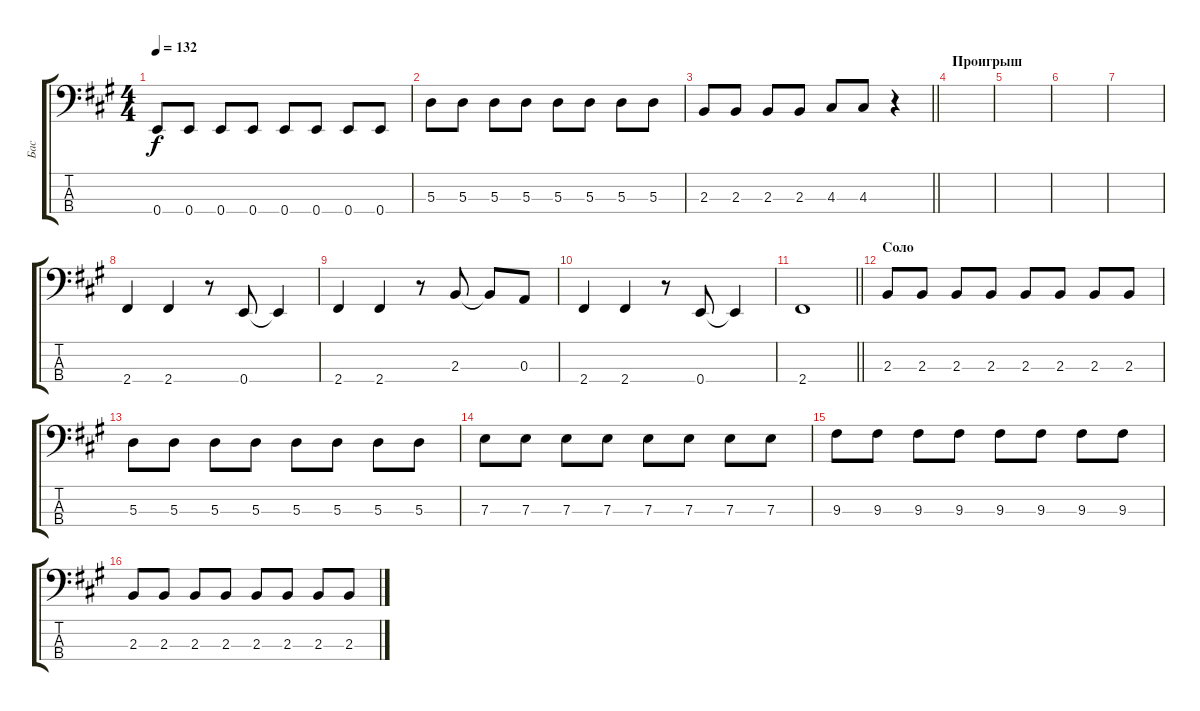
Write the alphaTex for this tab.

\track ("Бас" "Бас") {instrument electricbassfinger}
\staff {score tabs}
\tuning (G2 D2 A1 E1) {hide}
\ts (4 4)
\tempo 132
\clef f4
\ks a
0.4.8{dy f} 0.4.8 0.4.8 0.4.8 0.4.8 0.4.8 0.4.8 0.4.8 |
5.3.8 5.3.8 5.3.8 5.3.8 5.3.8 5.3.8 5.3.8 5.3.8 |
\barLineRight lightlight
2.3.8 2.3.8 2.3.8 2.3.8 4.3.8 4.3.8 r.4 |
\section ("" "Проигрыш")
|
|
|
|
2.4.4 2.4.4 r.8 0.4.8 0.4{t}.4 |
2.4.4 2.4.4 r.8 2.3.8 2.3{t}.8 0.3.8 |
2.4.4 2.4.4 r.8 0.4.8 0.4{t}.4 |
\barLineRight lightlight
2.4.1 |
\section ("" "Соло")
2.3.8 2.3.8 2.3.8 2.3.8 2.3.8 2.3.8 2.3.8 2.3.8 |
5.3.8 5.3.8 5.3.8 5.3.8 5.3.8 5.3.8 5.3.8 5.3.8 |
7.3.8 7.3.8 7.3.8 7.3.8 7.3.8 7.3.8 7.3.8 7.3.8 |
9.3.8 9.3.8 9.3.8 9.3.8 9.3.8 9.3.8 9.3.8 9.3.8 |
2.3.8 2.3.8 2.3.8 2.3.8 2.3.8 2.3.8 2.3.8 2.3.8
